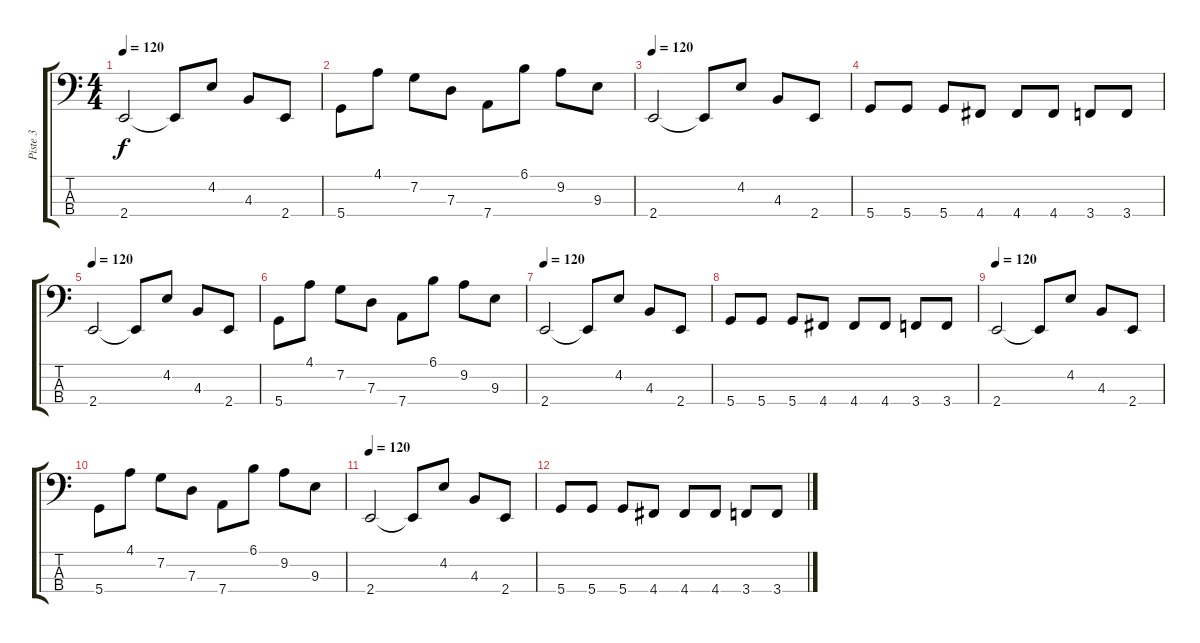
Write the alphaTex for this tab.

\track ("Piste 3" "Piste 3") {instrument electricbasspick}
\staff {score tabs}
\tuning (F2 C2 G1 D1) {hide}
\ts (4 4)
\tempo 120
\clef f4
\ks c
2.4.2{dy f} 2.4{t}.8 4.2.8 4.3.8 2.4.8 |
5.4.8 4.1.8 7.2.8 7.3.8 7.4.8 6.1.8 9.2.8 9.3.8 |
\tempo 120
2.4.2 2.4{t}.8 4.2.8 4.3.8 2.4.8 |
5.4.8 5.4.8 5.4.8 4.4.8 4.4.8 4.4.8 3.4.8 3.4.8 |
\tempo 120
2.4.2 2.4{t}.8 4.2.8 4.3.8 2.4.8 |
5.4.8 4.1.8 7.2.8 7.3.8 7.4.8 6.1.8 9.2.8 9.3.8 |
\tempo 120
2.4.2 2.4{t}.8 4.2.8 4.3.8 2.4.8 |
5.4.8 5.4.8 5.4.8 4.4.8 4.4.8 4.4.8 3.4.8 3.4.8 |
\tempo 120
2.4.2 2.4{t}.8 4.2.8 4.3.8 2.4.8 |
5.4.8 4.1.8 7.2.8 7.3.8 7.4.8 6.1.8 9.2.8 9.3.8 |
\tempo 120
2.4.2 2.4{t}.8 4.2.8 4.3.8 2.4.8 |
5.4.8 5.4.8 5.4.8 4.4.8 4.4.8 4.4.8 3.4.8 3.4.8
